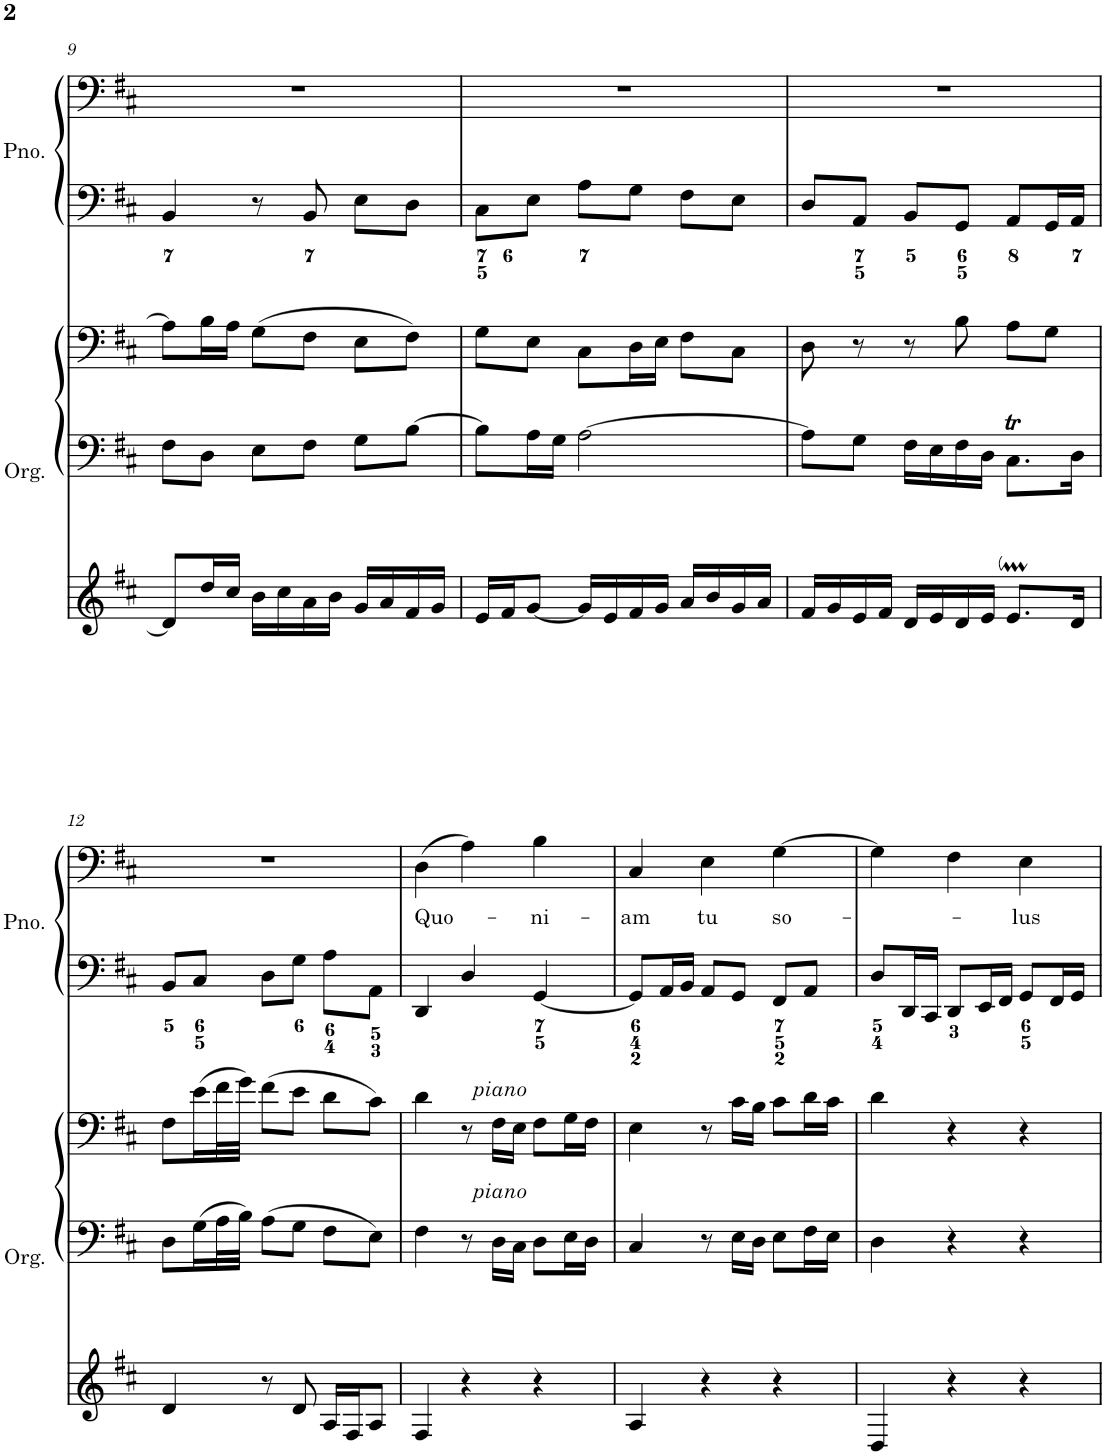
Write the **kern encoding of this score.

**kern	**kern	**kern	**dynam	**kern	**kern	**text
*part2	*part2	*part2	*part2	*part1	*part1	*part1
*staff5	*staff4	*staff3	*staff3/4/5	*staff2	*staff1	*staff1
*I"Organ	*	*	*	*I"Piano	*	*
*I'Org.	*	*	*	*I'Pno.	*	*
!!LO:PB:g=z
*clefG2	*clefF4	*clefF4	*	*clefF4	*clefF4	*
*k[f#c#]	*k[f#c#]	*k[f#c#]	*	*k[f#c#]	*k[f#c#]	*
*M3/4	*M3/4	*M3/4	*	*M3/4	*M3/4	*
=9	=9	=9	=9	=9	=9	=9
8d'/L]	8F#\L	8A\L]	.	4BB/	2.r	.
16dd'/L	8D\J	16B'\L	.	.	.	.
16cc#'/JJ	.	16A'\JJ	.	.	.	.
16b'\LL	8E\L	(8G\L	.	8r	.	.
16cc#'\	.	.	.	.	.	.
16a'\	8F#\J	8F#\J	.	8BB/	.	.
16b'\JJ	.	.	.	.	.	.
16g'/LL	8G\L	8E\L	.	8E\L	.	.
16a'/	.	.	.	.	.	.
16f#'/	[8B\J	8F#\J)	.	8D\J	.	.
16g'/JJ	.	.	.	.	.	.
=10	=10	=10	=10	=10	=10	=10
16e'/LL	8B\L]	8G\L	.	8C#\L	2.r	.
16f#'/J	.	.	.	.	.	.
[8g/J	16A\L	8E\J	.	8E\J	.	.
.	16G\JJ	.	.	.	.	.
16g/LL]	[2A\	8C#\L	.	8A\L	.	.
16e'/	.	.	.	.	.	.
16f#'/	.	16D'\L	.	8G\J	.	.
16g'/JJ	.	16E'\JJ	.	.	.	.
16a'/LL	.	8F#\L	.	8F#\L	.	.
16b'/	.	.	.	.	.	.
16g'/	.	8C#\J	.	8E\J	.	.
16a'/JJ	.	.	.	.	.	.
=11	=11	=11	=11	=11	=11	=11
16f#'/LL	8A\L]	8D\	.	8D/L	2.r	.
16g'/	.	.	.	.	.	.
16e'/	8G\J	8r	.	8AA/J	.	.
16f#'/JJ	.	.	.	.	.	.
16d'/LL	16F#'\LL	8r	.	8BB/L	.	.
16e'/	16E'\	.	.	.	.	.
16d'/	16F#'\	8B\	.	8GG/J	.	.
16e'/JJ	16D'\JJ	.	.	.	.	.
8.eM/L	8.C#t\L	8A\L	.	8AA/L	.	.
.	.	8G\J	.	16GG/L	.	.
16d/Jk	16D\Jk	.	.	16AA/JJ	.	.
!!LO:LB:g=z
=12	=12	=12	=12	=12	=12	=12
4d/	8D'\L	8F#'\L	.	8BB/L	2.r	.
.	16G\L	(16e\L	.	8C#/J	.	.
.	32A\L	32f#\L	.	.	.	.
.	32B\JJJ	32g\JJJ)	.	.	.	.
8r	8A'<\L	(8f#'<\L	.	8D\L	.	.
8d'/	8G\J	8e\J	.	8G\J	.	.
16A/LL	8F#\L	8d\L	.	8A\L	.	.
16F#/J	.	.	.	.	.	.
8A'/J	8E\J	8c#\J)	.	8AA\J	.	.
=13	=13	=13	=13	=13	=13	=13
!	!	!	!	!	!	!LO:LY:b
4F#/	4F#\	4d\	.	4DD/	(4D\	Quo-
4r	8r	8r	.	4D/	4A\)	.
!	!	!	!LO:DY:a=2	!	!	!
!	!	!	!LO:DY:n=1:a	!	!	!
.	16D'\LL	16F#'\LL	other-dynamics other-dynamics	.	.	.
.	16C#'\JJ	16E'\JJ	.	.	.	.
!	!	!	!	!	!	!LO:LY:b
4r	8D\L	8F#\L	.	[4GG/	4B\	-ni-
.	16E'\L	16G'\L	.	.	.	.
.	16D'\JJ	16F#'\JJ	.	.	.	.
=14	=14	=14	=14	=14	=14	=14
!	!	!	!	!	!	!LO:LY:b
4A/	4C#/	4E\	.	8GG/L]	4C#/	-am
.	.	.	.	16AA/L	.	.
.	.	.	.	16BB/JJ	.	.
!	!	!	!	!	!	!LO:LY:b
4r	8r	8r	.	8AA/L	4E\	tu
.	16E'\LL	16c#'\LL	.	8GG/J	.	.
.	16D'\JJ	16B'\JJ	.	.	.	.
!	!	!	!	!	!	!LO:LY:b
4r	8E\L	8c#\L	.	8FF#/L	[4G\	so-
.	16F#'\L	16d'\L	.	8AA/J	.	.
.	16E'\JJ	16c#'\JJ	.	.	.	.
=15	=15	=15	=15	=15	=15	=15
4D/	4D\	4d\	.	8D/L	4G\]	.
.	.	.	.	16DD/L	.	.
.	.	.	.	16CC#/JJ	.	.
4r	4r	4r	.	8DD/L	4F#\	.
.	.	.	.	16EE/L	.	.
.	.	.	.	16FF#/JJ	.	.
!	!	!	!	!	!	!LO:LY:b
4r	4r	4r	.	8GG/L	4E\	-lus
.	.	.	.	16FF#/L	.	.
.	.	.	.	16GG/JJ	.	.
=	=	=	=	=	=	=
*-	*-	*-	*-	*-	*-	*-
